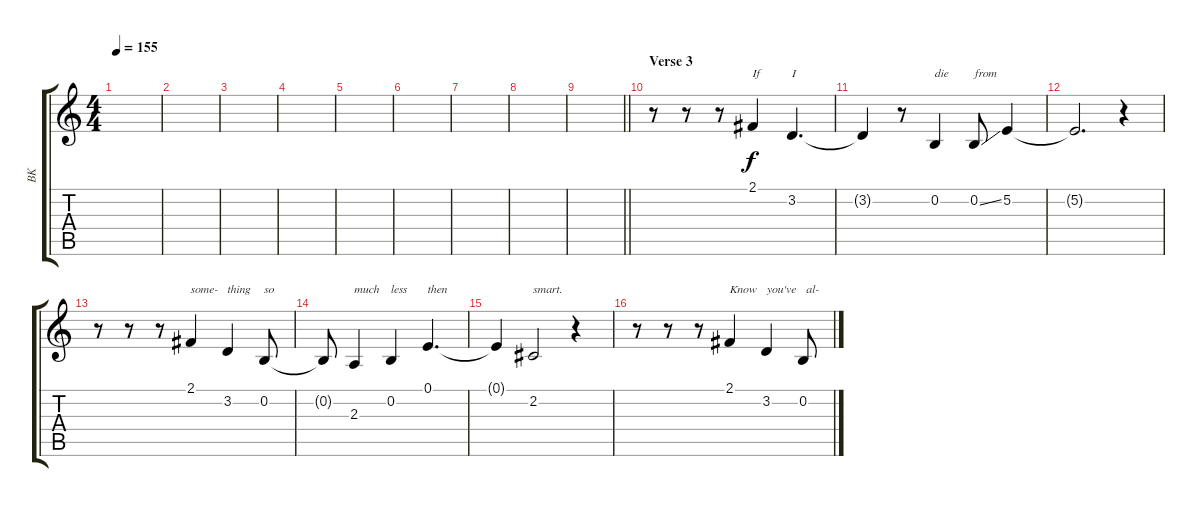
\track ("BK" "BK") {instrument violin}
\staff {score tabs}
\tuning (E4 B3 G3 D3 A2 E2) {hide}
\ts (4 4)
\tempo 155
\clef g2
\ks c
|
|
|
|
|
|
|
|
\barLineRight lightlight
|
\section ("" "Verse 3")
r.8 r.8 r.8 2.1.4{txt "If"} 3.2.4{d txt "I"} |
3.2{t}.4 r.8 0.2.4{txt "die"} 0.2{ss}.8{txt "from"} 5.2.4 |
5.2{t}.2{d} r.4 |
r.8 r.8 r.8 2.1.4{txt "some-"} 3.2.4{txt "thing"} 0.2.8{txt "so"} |
0.2{t}.8 2.3.4{txt "much"} 0.2.4{txt "less"} 0.1.4{d txt "then"} |
0.1{t}.4 2.2.2{txt "smart."} r.4 |
r.8 r.8 r.8 2.1.4{txt "Know"} 3.2.4{txt "you've"} 0.2.8{txt " al-"}
